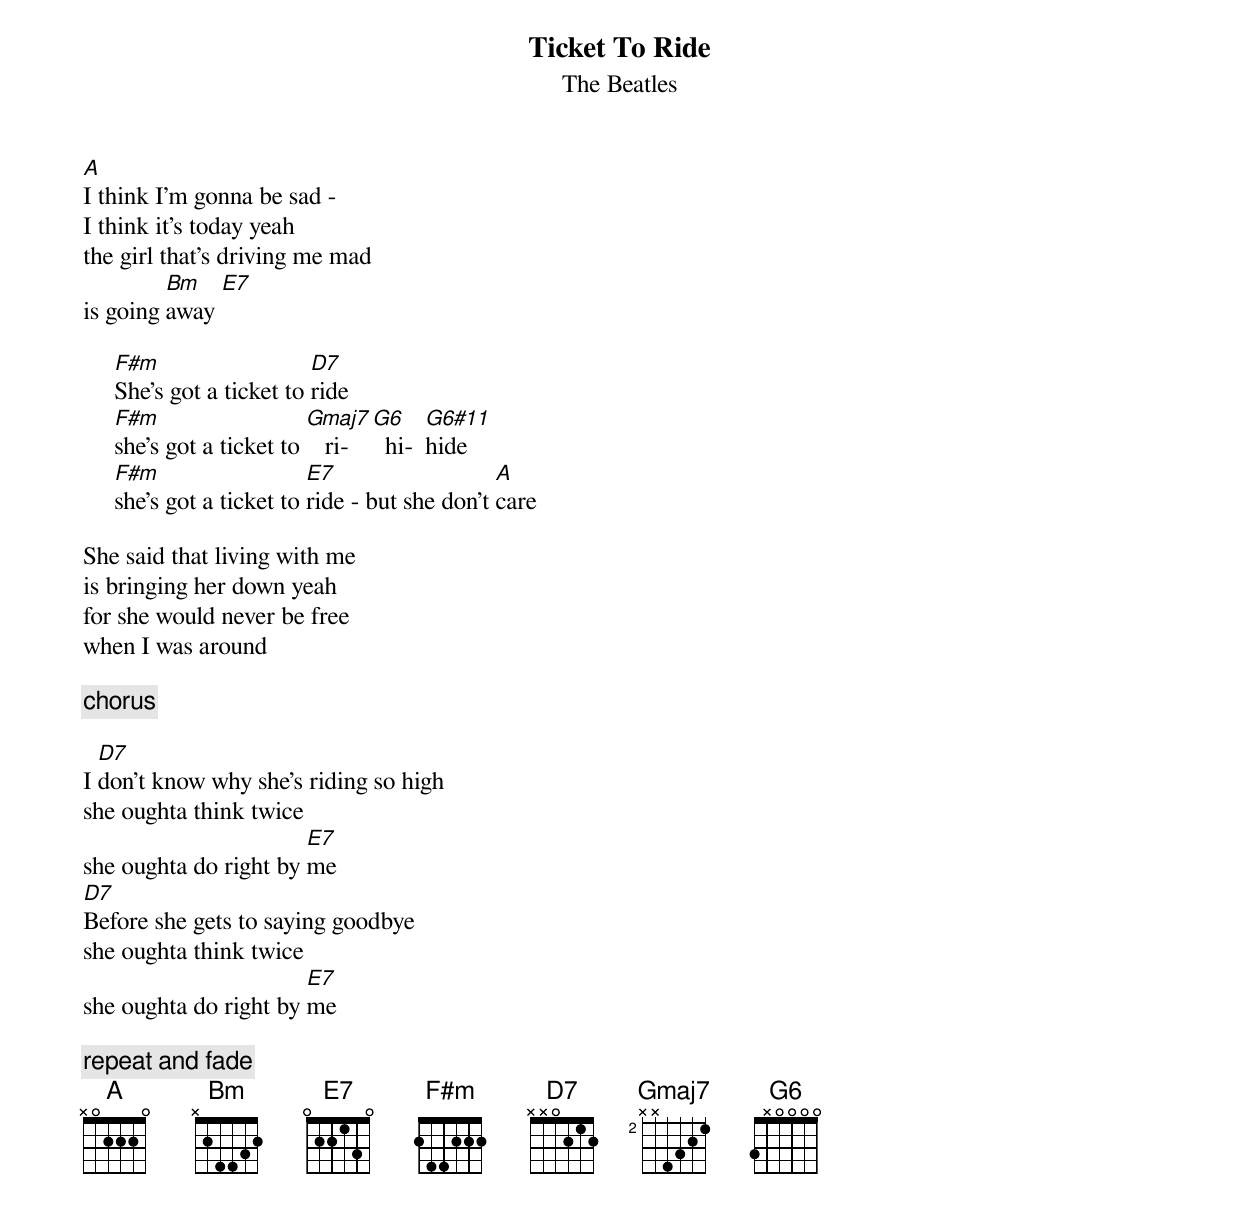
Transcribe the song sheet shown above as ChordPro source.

{t:Ticket To Ride}
{st:The Beatles}
[A]I think I'm gonna be sad -
I think it's today yeah
the girl that's driving me mad
is going [Bm]away [E7]

     [F#m]She's got a ticket to [D7]ride
     [F#m]she's got a ticket to [Gmaj7]   ri- [G6]  hi-  [G6#11]hide
     [F#m]she's got a ticket to [E7]ride - but she don't [A]care

She said that living with me
is bringing her down yeah
for she would never be free
when I was around

     {c: chorus}

I [D7]don't know why she's riding so high
she oughta think twice
she oughta do right by [E7]me
[D7]Before she gets to saying goodbye
she oughta think twice
she oughta do right by [E7]me

     {c: repeat and fade}
